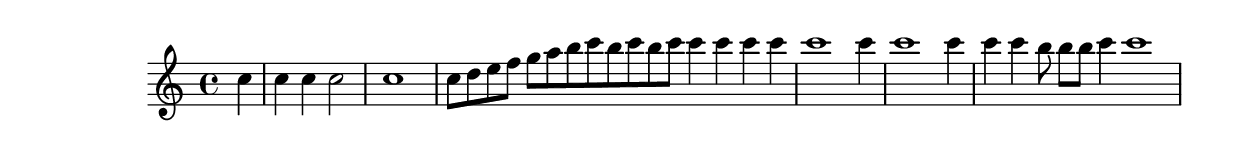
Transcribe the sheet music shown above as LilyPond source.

\version "1.7.16"

\score { 
  \context Voice \notes\relative c {
    
	
	% \property Score. measurePosition = #(ly:make-moment -1 4)
	\partial 4
	c''4 c4 c4 c2 c1
	\cadenzaOn  c8-[ d e f]  g-[ a b c b c b c]
	\cadenzaOff
	c4 c4 c4 c4
	\property Score. measureLength = #(ly:make-moment 5 4)
	
	c1 c4
	c1 c4 
	c4 c4
	\property Score. measurePosition = #(ly:make-moment -3 8)
	b8 b b
	c4 c1
	
  }
  \paper { }  
  \midi { }
}
%% new-chords-done %%
